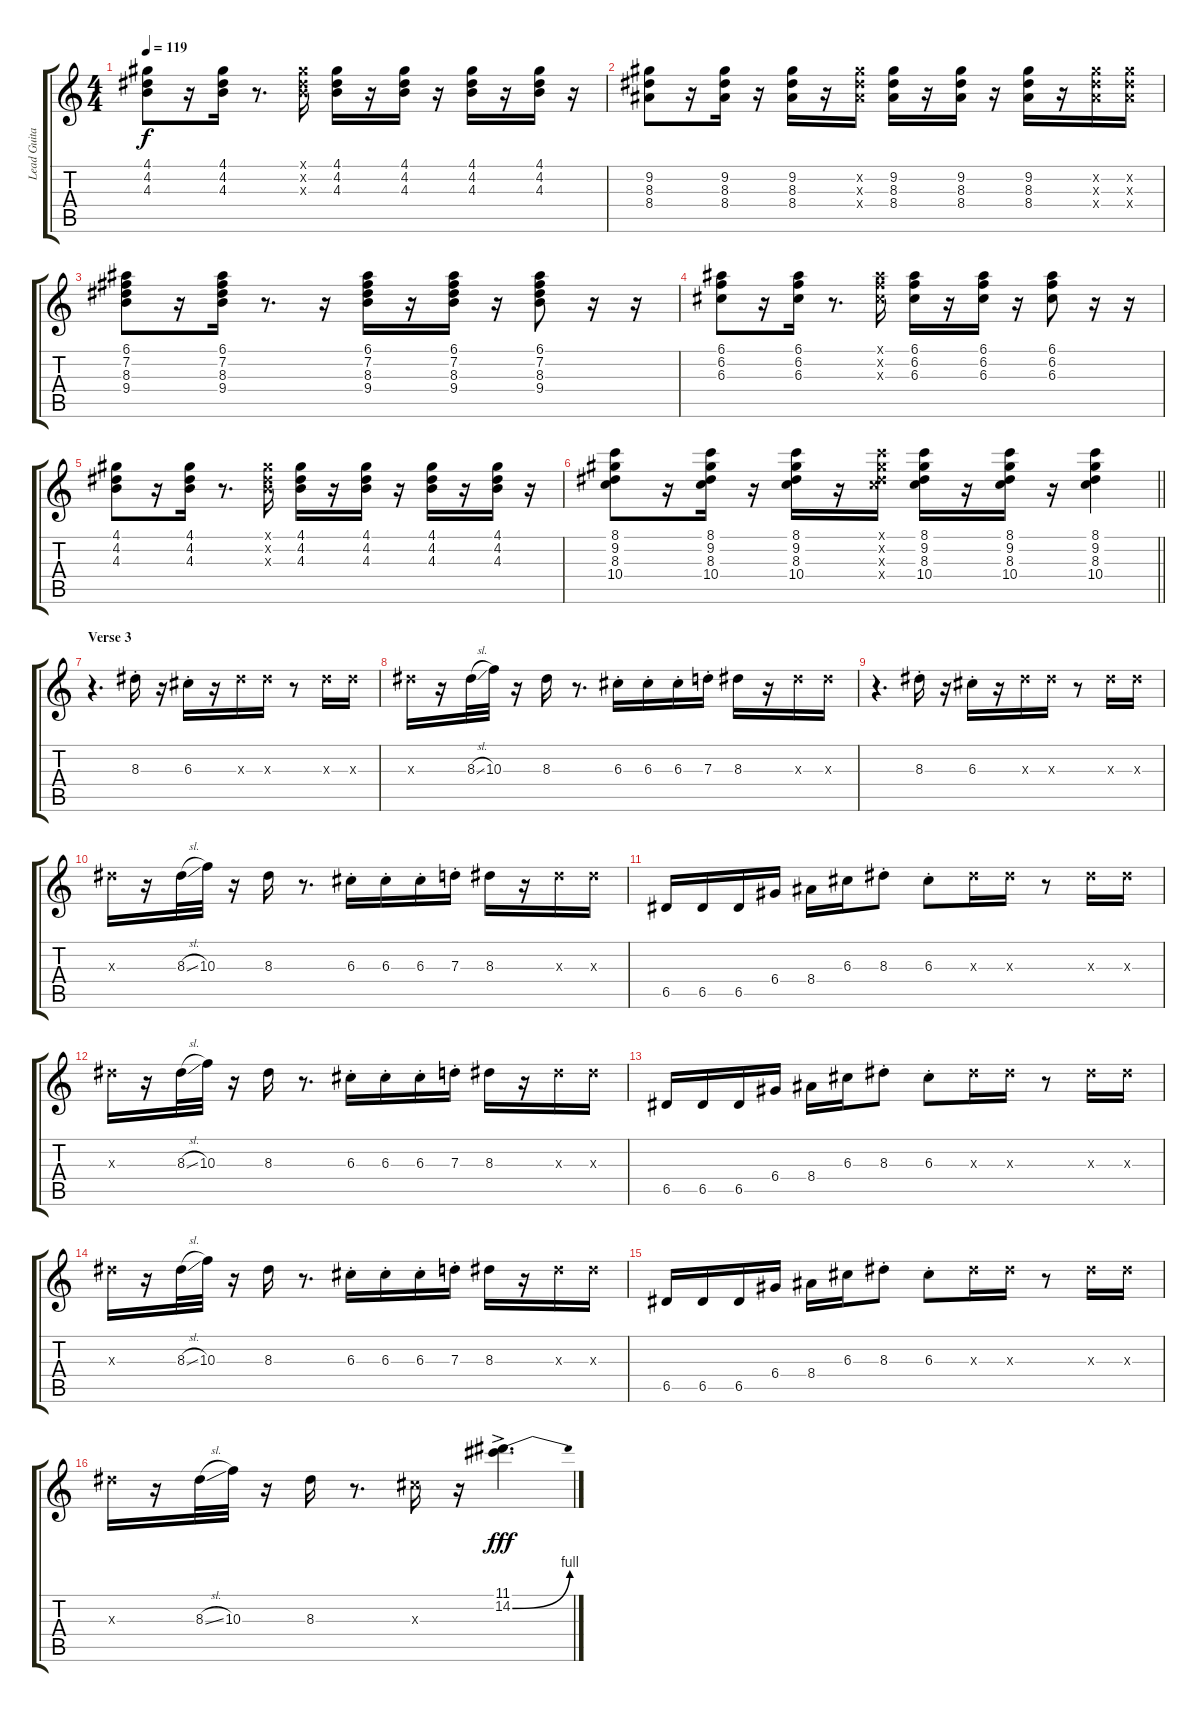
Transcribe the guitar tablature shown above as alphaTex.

\track ("Lead Guitar" "Lead Guita") {instrument electricguitarclean}
\staff {score tabs}
\tuning (E4 B3 G3 D3 A2 E2) {hide}
\ts (4 4)
\tempo 119
\clef g2
\ks c
(4.1 4.2 4.3).8{dy f} r.16 (4.1 4.2 4.3).16 r.8{d} (4.1{x} 4.2{x} 4.3{x}).16 (4.1 4.2 4.3).16 r.16 (4.1 4.2 4.3).16 r.16 (4.1 4.2 4.3).16 r.16 (4.1 4.2 4.3).16 r.16 |
(9.2 8.3 8.4).8 r.16 (9.2 8.3 8.4).16 r.16 (9.2 8.3 8.4).16 r.16 (9.2{x} 8.3{x} 8.4{x}).16 (9.2 8.3 8.4).16 r.16 (9.2 8.3 8.4).16 r.16 (9.2 8.3 8.4).16 r.16 (9.2{x} 8.3{x} 8.4{x}).16 (9.2{x} 8.3{x} 8.4{x}).16 |
(6.1 7.2 8.3 9.4).8 r.16 (6.1 7.2 8.3 9.4).16 r.8{d} r.16 (6.1 7.2 8.3 9.4).16 r.16 (6.1 7.2 8.3 9.4).16 r.16 (6.1 7.2 8.3 9.4).8 r.16 r.16 |
(6.1 6.2 6.3).8 r.16 (6.1 6.2 6.3).16 r.8{d} (6.1{x} 6.2{x} 6.3{x}).16 (6.1 6.2 6.3).16 r.16 (6.1 6.2 6.3).16 r.16 (6.1 6.2 6.3).8 r.16 r.16 |
(4.1 4.2 4.3).8 r.16 (4.1 4.2 4.3).16 r.8{d} (4.1{x} 4.2{x} 4.3{x}).16 (4.1 4.2 4.3).16 r.16 (4.1 4.2 4.3).16 r.16 (4.1 4.2 4.3).16 r.16 (4.1 4.2 4.3).16 r.16 |
\barLineRight lightlight
(8.1 9.2 8.3 10.4).8 r.16 (8.1 9.2 8.3 10.4).16 r.16 (8.1 9.2 8.3 10.4).16 r.16 (8.1{x} 9.2{x} 8.3{x} 10.4{x}).16 (8.1 9.2 8.3 10.4).16 r.16 (8.1 9.2 8.3 10.4).16 r.16 (8.1 9.2 8.3 10.4).4 |
\section ("" "Verse 3")
r.4{d} 8.3{st}.16 r.16 6.3{st}.16 r.16 8.3{x}.16 8.3{x}.16 r.8 8.3{x}.16 8.3{x}.16 |
8.3{x}.16 r.16 8.3{sl}.32 10.3.32 r.16 8.3.16 r.8{d} 6.3{st}.16 6.3{st}.16 6.3{st}.16 7.3{st}.16 8.3.16 r.16 8.3{x}.16 8.3{x}.16 |
r.4{d} 8.3{st}.16 r.16 6.3{st}.16 r.16 8.3{x}.16 8.3{x}.16 r.8 8.3{x}.16 8.3{x}.16 |
8.3{x}.16 r.16 8.3{sl}.32 10.3.32 r.16 8.3.16 r.8{d} 6.3{st}.16 6.3{st}.16 6.3{st}.16 7.3{st}.16 8.3.16 r.16 8.3{x}.16 8.3{x}.16 |
6.5.16 6.5.16 6.5.16 6.4.16 8.4.16 6.3.16 8.3{st}.8 6.3{st}.8 8.3{x}.16 8.3{x}.16 r.8 8.3{x}.16 8.3{x}.16 |
8.3{x}.16 r.16 8.3{sl}.32 10.3.32 r.16 8.3.16 r.8{d} 6.3{st}.16 6.3{st}.16 6.3{st}.16 7.3{st}.16 8.3.16 r.16 8.3{x}.16 8.3{x}.16 |
6.5.16 6.5.16 6.5.16 6.4.16 8.4.16 6.3.16 8.3{st}.8 6.3{st}.8 8.3{x}.16 8.3{x}.16 r.8 8.3{x}.16 8.3{x}.16 |
8.3{x}.16 r.16 8.3{sl}.32 10.3.32 r.16 8.3.16 r.8{d} 6.3{st}.16 6.3{st}.16 6.3{st}.16 7.3{st}.16 8.3.16 r.16 8.3{x}.16 8.3{x}.16 |
6.5.16 6.5.16 6.5.16 6.4.16 8.4.16 6.3.16 8.3{st}.8 6.3{st}.8 8.3{x}.16 8.3{x}.16 r.8 8.3{x}.16 8.3{x}.16 |
8.3{x}.16 r.16 8.3{sl}.32 10.3.32 r.16 8.3.16 r.8{d} 6.3{x}.16 r.16 (11.1{ac} 14.2{be (bend 0 0 60 4) ac}).4{d dy fff}
